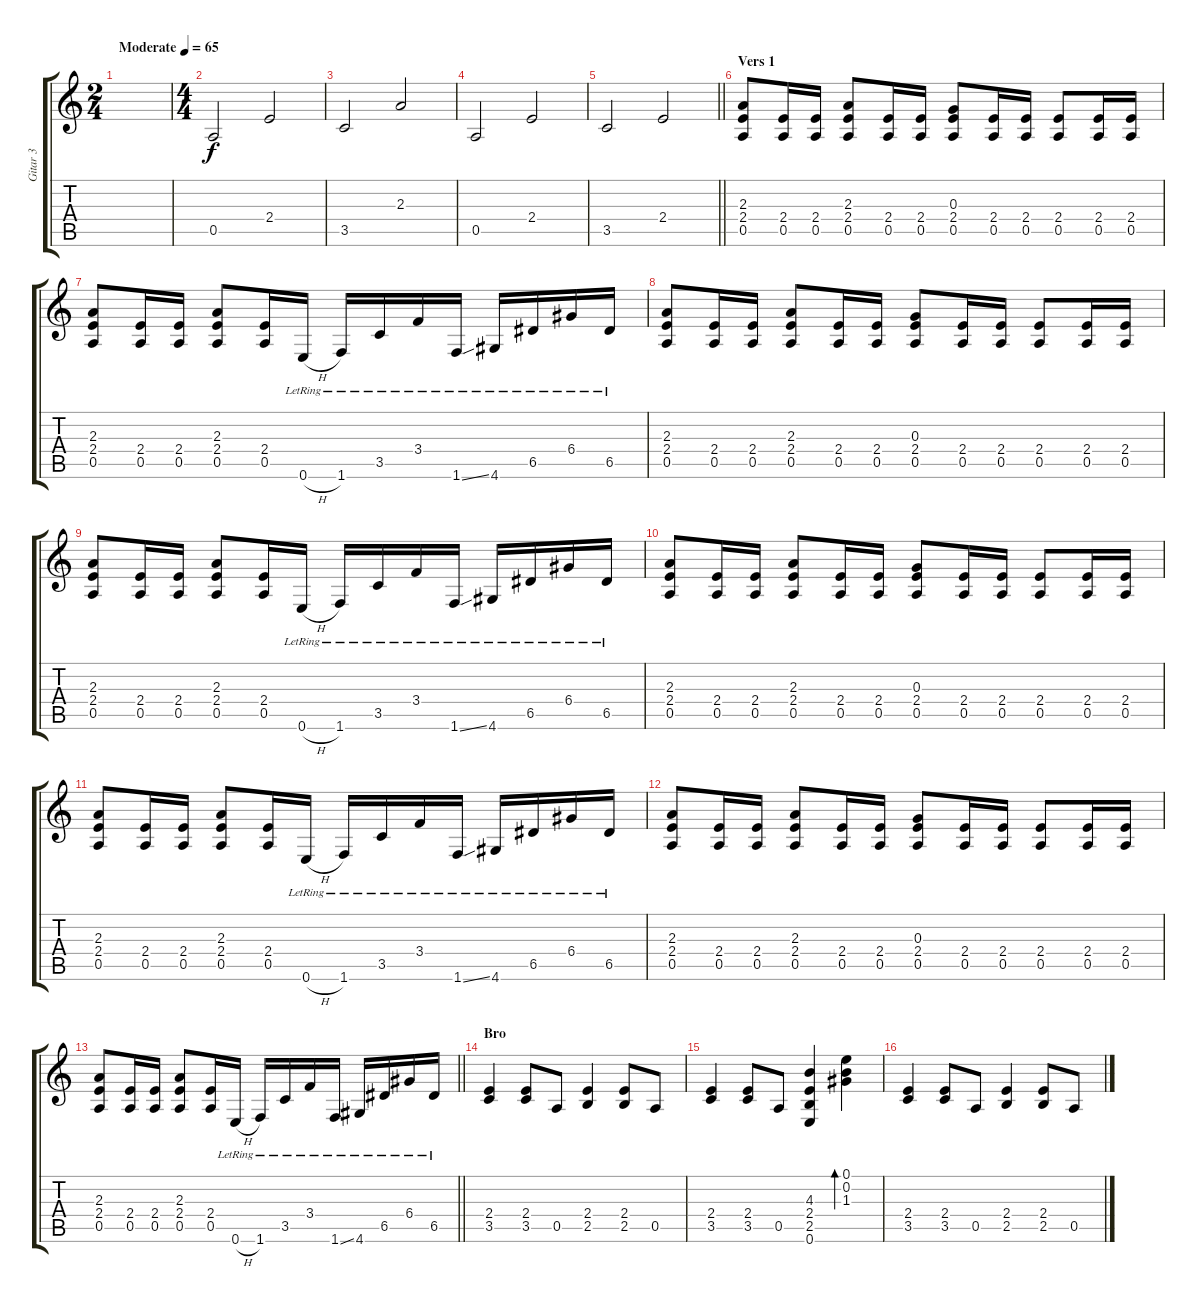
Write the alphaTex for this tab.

\track ("Gitar 3" "Gitar 3") {instrument acousticguitarsteel}
\staff {score tabs}
\tuning (E4 B3 G3 D3 A2 E2) {hide}
\ts (2 4)
\tempo (65 "Moderate")
\clef g2
\ks c
|
\ts (4 4)
0.5.2 2.4.2 |
3.5.2 2.3.2 |
0.5.2 2.4.2 |
\barLineRight lightlight
3.5.2 2.4.2 |
\section ("" "Vers 1")
(2.3 2.4 0.5).8 (2.4 0.5).16 (2.4 0.5).16 (2.3 2.4 0.5).8 (2.4 0.5).16 (2.4 0.5).16 (0.3 2.4 0.5).8 (2.4 0.5).16 (2.4 0.5).16 (2.4 0.5).8 (2.4 0.5).16 (2.4 0.5).16 |
(2.3 2.4 0.5).8 (2.4 0.5).16 (2.4 0.5).16 (2.3 2.4 0.5).8 (2.4 0.5).16 0.6{h lr}.16 1.6{lr}.16 3.5{lr}.16 3.4{lr}.16 1.6{ss lr}.16 4.6{lr}.16 6.5{lr}.16 6.4{lr}.16 6.5{lr}.16 |
(2.3 2.4 0.5).8 (2.4 0.5).16 (2.4 0.5).16 (2.3 2.4 0.5).8 (2.4 0.5).16 (2.4 0.5).16 (0.3 2.4 0.5).8 (2.4 0.5).16 (2.4 0.5).16 (2.4 0.5).8 (2.4 0.5).16 (2.4 0.5).16 |
(2.3 2.4 0.5).8 (2.4 0.5).16 (2.4 0.5).16 (2.3 2.4 0.5).8 (2.4 0.5).16 0.6{h lr}.16 1.6{lr}.16 3.5{lr}.16 3.4{lr}.16 1.6{ss lr}.16 4.6{lr}.16 6.5{lr}.16 6.4{lr}.16 6.5{lr}.16 |
(2.3 2.4 0.5).8 (2.4 0.5).16 (2.4 0.5).16 (2.3 2.4 0.5).8 (2.4 0.5).16 (2.4 0.5).16 (0.3 2.4 0.5).8 (2.4 0.5).16 (2.4 0.5).16 (2.4 0.5).8 (2.4 0.5).16 (2.4 0.5).16 |
(2.3 2.4 0.5).8 (2.4 0.5).16 (2.4 0.5).16 (2.3 2.4 0.5).8 (2.4 0.5).16 0.6{h lr}.16 1.6{lr}.16 3.5{lr}.16 3.4{lr}.16 1.6{ss lr}.16 4.6{lr}.16 6.5{lr}.16 6.4{lr}.16 6.5{lr}.16 |
(2.3 2.4 0.5).8 (2.4 0.5).16 (2.4 0.5).16 (2.3 2.4 0.5).8 (2.4 0.5).16 (2.4 0.5).16 (0.3 2.4 0.5).8 (2.4 0.5).16 (2.4 0.5).16 (2.4 0.5).8 (2.4 0.5).16 (2.4 0.5).16 |
\barLineRight lightlight
(2.3 2.4 0.5).8 (2.4 0.5).16 (2.4 0.5).16 (2.3 2.4 0.5).8 (2.4 0.5).16 0.6{h lr}.16 1.6{lr}.16 3.5{lr}.16 3.4{lr}.16 1.6{ss lr}.16 4.6{lr}.16 6.5{lr}.16 6.4{lr}.16 6.5{lr}.16 |
\section ("" "Bro")
(2.4 3.5).4 (2.4 3.5).8 0.5.8 (2.4 2.5).4 (2.4 2.5).8 0.5.8 |
(2.4 3.5).4 (2.4 3.5).8 0.5.8 (4.3 2.4 2.5 0.6).4 (0.1 0.2 1.3).4{bd 60} |
(2.4 3.5).4 (2.4 3.5).8 0.5.8 (2.4 2.5).4 (2.4 2.5).8 0.5.8
